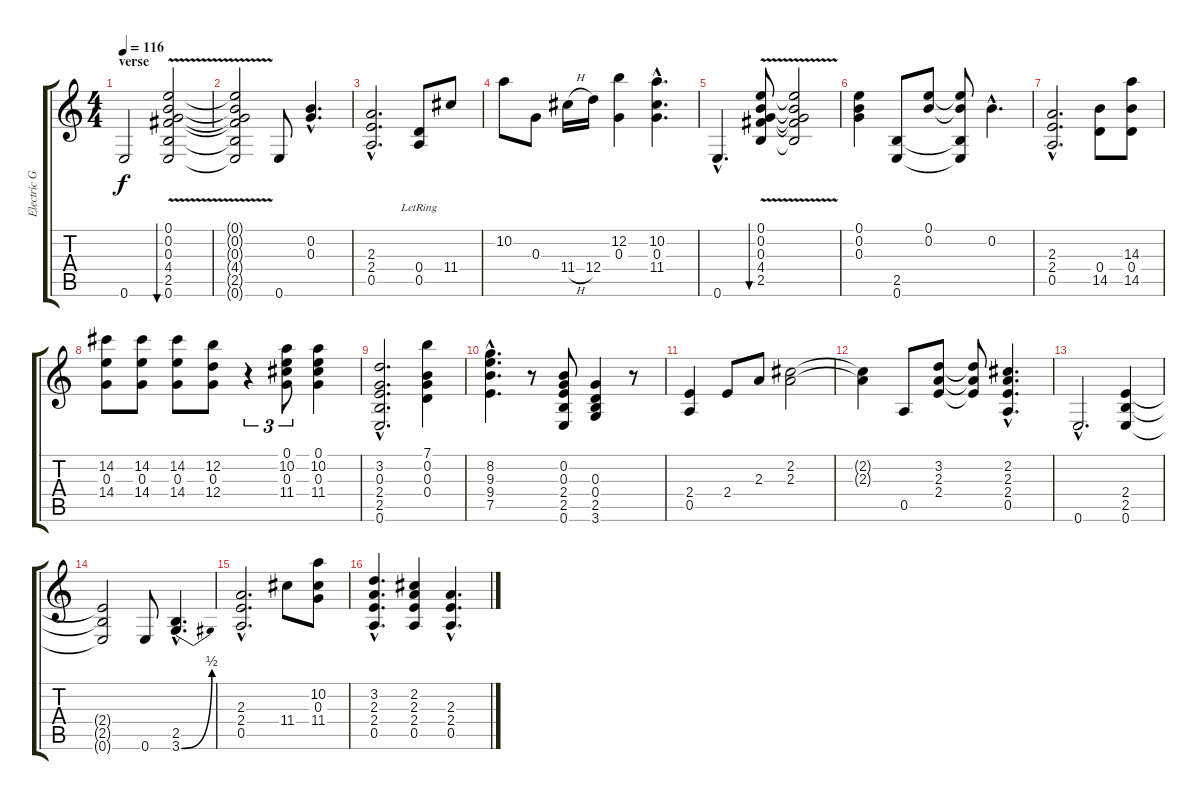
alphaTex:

\track ("Electric Guitar (Gilmour)" "Electric G") {instrument electricguitarjazz}
\staff {score tabs}
\tuning (E4 B3 G3 D3 A2 E2) {hide}
\ts (4 4)
\section ("" "verse")
\tempo 116
\clef g2
\ks c
0.6.2{dy f instrument electricguitarjazz} (0.1{v} 0.2 0.3{v} 4.4{v} 2.5{v} 0.6{v}).2{bu 240} |
(0.1{t} 0.2{t} 0.3{t} 4.4{t} 2.5{t} 0.6{t}).2 0.6.8 (0.2{hac} 0.3{hac}).4{d} |
(2.3{hac} 2.4{hac} 0.5{hac}).2{d} (0.4{lr} 0.5{lr}).8 11.4.8 |
10.2.8 0.3.8 11.4{h}.16 12.4.16 (12.2 0.3).4 (10.2{hac} 0.3{hac} 11.4{hac}).4{d} |
0.6{hac}.4{d} (0.1{v} 0.2{v} 0.3{v} 4.4{v} 2.5{v}).8{bu 240} (0.1{t} 0.2{t} 0.3{t} 4.4{t} 2.5{t}).2 |
(0.1 0.2 0.3).4 (2.5 0.6).8 (0.1 0.2).8 (0.1{t} 0.2{t} 2.5{t} 0.6{t}).8 0.2{hac}.4{d} |
(2.3{hac} 2.4{hac} 0.5{hac}).2{d} (0.4 14.5).8 (14.3 0.4 14.5).8 |
(14.2 0.3 14.4).8 (14.2 0.3 14.4).8 (14.2 0.3 14.4).8 (12.2 0.3 12.4).8 r.4{tu (3 2)} (0.1 10.2 0.3 11.4).8{tu (3 2)} (0.1 10.2 0.3 11.4).4 |
(3.2{hac} 0.3{hac} 2.4{hac} 2.5{hac} 0.6{hac}).2{d} (7.1 0.2 0.3 0.4).4 |
(8.2{hac} 9.3{hac} 9.4{hac} 7.5{hac}).4{d} r.8 (0.2 0.3 2.4 2.5 0.6).8 (0.3 0.4 2.5 3.6).4 r.8 |
(2.4 0.5).4 2.4.8 2.3.8 (2.2 2.3).2 |
(2.2{t} 2.3{t}).4 0.5.8 (3.2 2.3 2.4).8 (3.2{t} 2.3{t} 2.4{t}).8 (2.2{hac} 2.3{hac} 2.4{hac} 0.5{hac}).4{d} |
0.6{hac}.2{d} (2.4 2.5 0.6).4 |
(2.4{t} 2.5{t} 0.6{t}).2 0.6.8 (2.5{hac} 3.6{be (bend 0 0 60 2) hac}).4{d} |
(2.3{hac} 2.4{hac} 0.5{hac}).2{d} 11.4.8 (10.2 0.3 11.4).8 |
(3.2{hac} 2.3{hac} 2.4{hac} 0.5{hac}).4{d} (2.2 2.3 2.4 0.5).4 (2.3{hac} 2.4{hac} 0.5{hac}).4{d}
